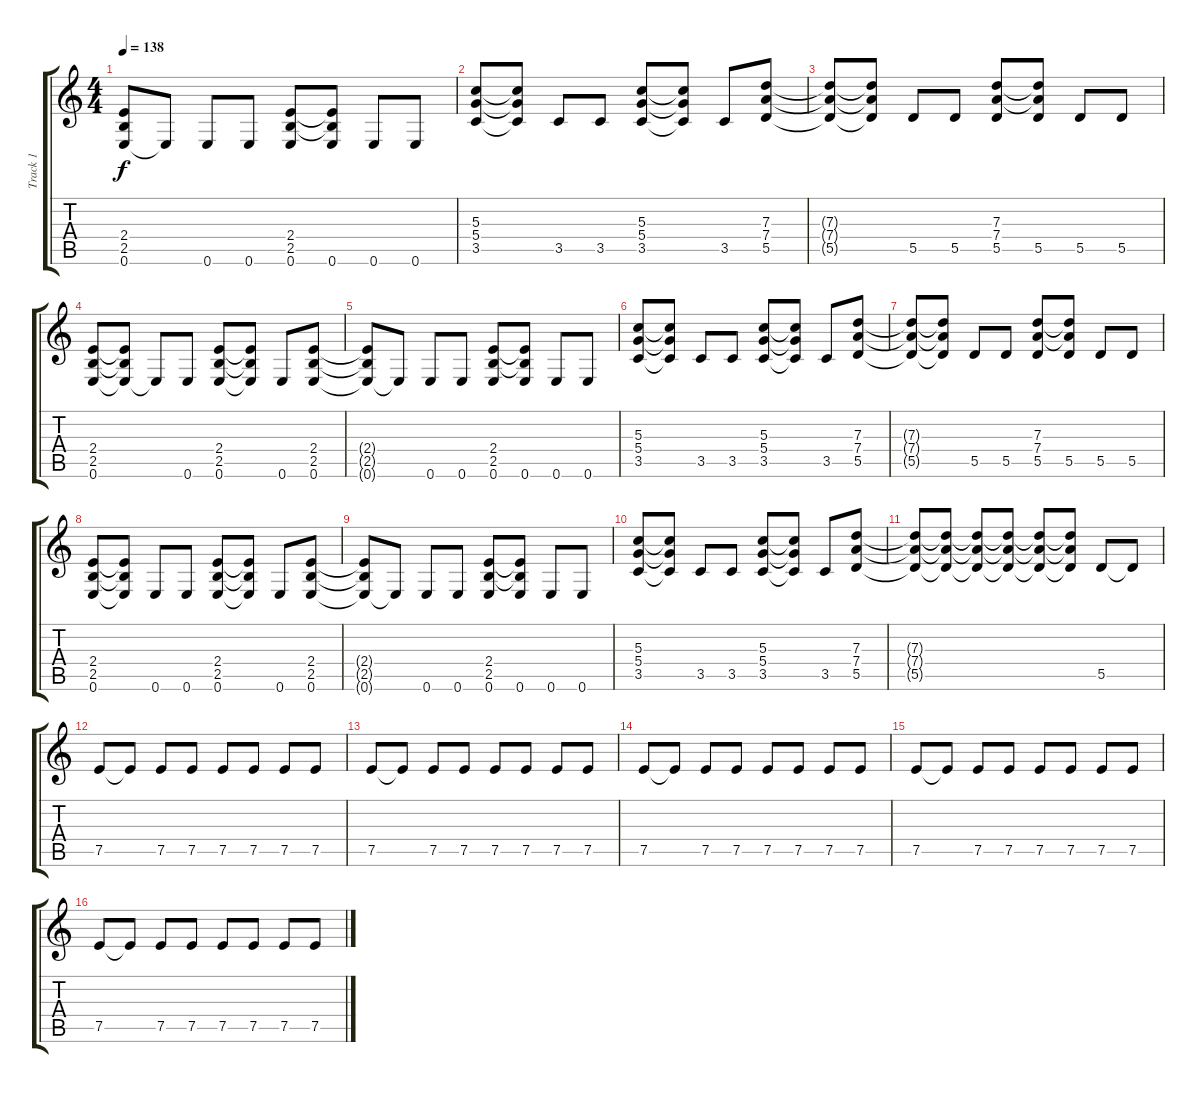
\track ("Track 1" "Track 1") {instrument acousticguitarsteel}
\staff {score tabs}
\tuning (E4 B3 G3 D3 A2 E2) {hide}
\ts (4 4)
\tempo 138
\clef g2
\ks c
(2.4{t} 2.5{t} 0.6{t}).8{dy f} 0.6{t}.8 0.6.8 0.6.8 (2.4 2.5 0.6).8 (2.4{t} 2.5{t} 0.6).8 0.6.8 0.6.8 |
(5.3 5.4 3.5).8 (5.3{t} 5.4{t} 3.5{t}).8 3.5.8 3.5.8 (5.3 5.4 3.5).8 (5.3{t} 5.4{t} 3.5{t}).8 3.5.8 (7.3 7.4 5.5).8 |
(7.3{t} 7.4{t} 5.5{t}).8 (7.3{t} 7.4{t} 5.5{t}).8 5.5.8 5.5.8 (7.3 7.4 5.5).8 (7.3{t} 7.4{t} 5.5).8 5.5.8 5.5.8 |
(2.4 2.5 0.6).8 (2.4{t} 2.5{t} 0.6{t}).8 0.6{t}.8 0.6.8 (2.4 2.5 0.6).8 (2.4{t} 2.5{t} 0.6{t}).8 0.6.8 (2.4 2.5 0.6).8 |
(2.4{t} 2.5{t} 0.6{t}).8 0.6{t}.8 0.6.8 0.6.8 (2.4 2.5 0.6).8 (2.4{t} 2.5{t} 0.6).8 0.6.8 0.6.8 |
(5.3 5.4 3.5).8 (5.3{t} 5.4{t} 3.5{t}).8 3.5.8 3.5.8 (5.3 5.4 3.5).8 (5.3{t} 5.4{t} 3.5{t}).8 3.5.8 (7.3 7.4 5.5).8 |
(7.3{t} 7.4{t} 5.5{t}).8 (7.3{t} 7.4{t} 5.5{t}).8 5.5.8 5.5.8 (7.3 7.4 5.5).8 (7.3{t} 7.4{t} 5.5).8 5.5.8 5.5.8 |
(2.4 2.5 0.6).8 (2.4{t} 2.5{t} 0.6{t}).8 0.6.8 0.6.8 (2.4 2.5 0.6).8 (2.4{t} 2.5{t} 0.6{t}).8 0.6.8 (2.4 2.5 0.6).8 |
(2.4{t} 2.5{t} 0.6{t}).8 0.6{t}.8 0.6.8 0.6.8 (2.4 2.5 0.6).8 (2.4{t} 2.5{t} 0.6).8 0.6.8 0.6.8 |
(5.3 5.4 3.5).8 (5.3{t} 5.4{t} 3.5{t}).8 3.5.8 3.5.8 (5.3 5.4 3.5).8 (5.3{t} 5.4{t} 3.5{t}).8 3.5.8 (7.3 7.4 5.5).8 |
(7.3{t} 7.4{t} 5.5{t}).8 (7.3{t} 7.4{t} 5.5{t}).8 (7.3{t} 7.4{t} 5.5{t}).8 (7.3{t} 7.4{t} 5.5{t}).8 (7.3{t} 7.4{t} 5.5{t}).8 (7.3{t} 7.4{t} 5.5{t}).8 5.5.8{volume 12} 5.5{t}.8 |
7.5.8{volume 13} 7.5{t}.8 7.5.8 7.5.8 7.5.8 7.5.8 7.5.8 7.5.8 |
7.5.8 7.5{t}.8 7.5.8 7.5.8 7.5.8 7.5.8 7.5.8 7.5.8 |
7.5.8{volume 13} 7.5{t}.8 7.5.8 7.5.8 7.5.8 7.5.8 7.5.8 7.5.8 |
7.5.8 7.5{t}.8 7.5.8 7.5.8 7.5.8 7.5.8 7.5.8 7.5.8 |
7.5.8{volume 13} 7.5{t}.8 7.5.8 7.5.8 7.5.8 7.5.8 7.5.8 7.5.8
